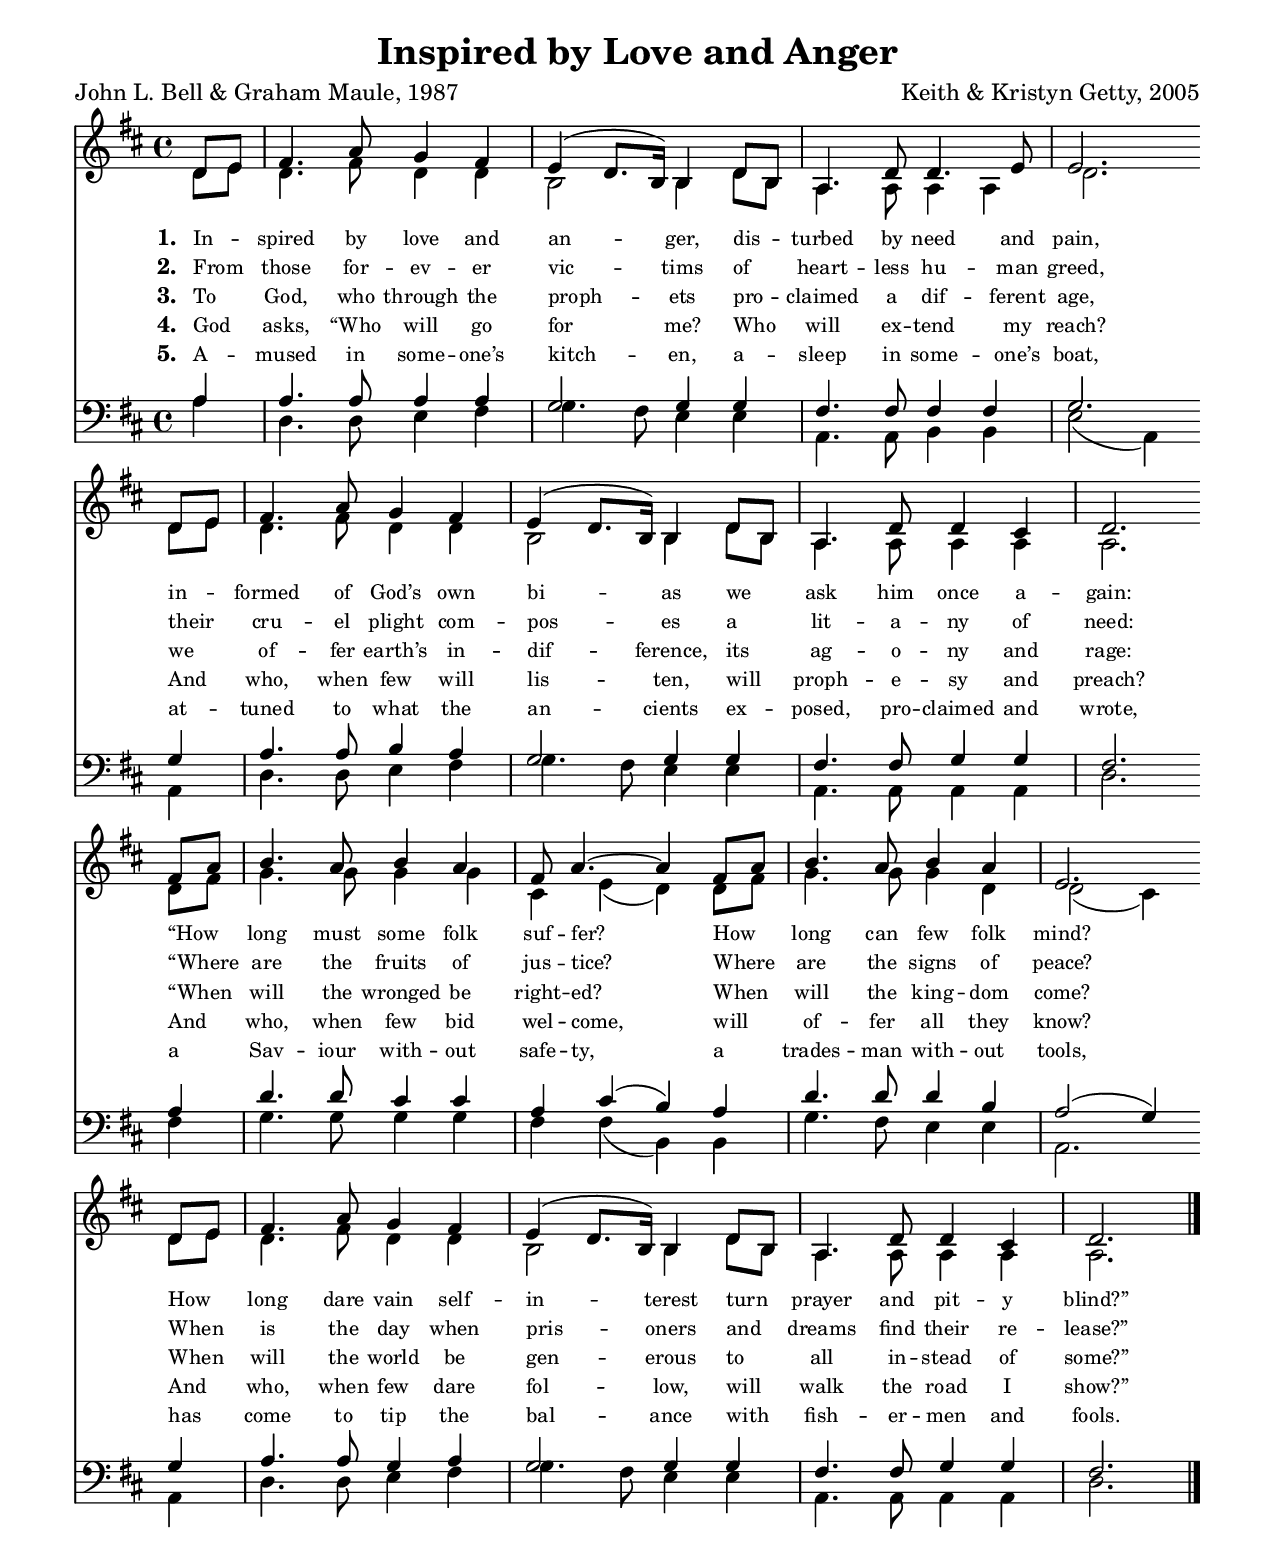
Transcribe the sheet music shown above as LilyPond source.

\include "hymn.ily"

\header
{
  title = "Inspired by Love and Anger"
  poet = "John L. Bell & Graham Maule, 1987"
  composer = "Keith & Kristyn Getty, 2005"
  % tune = "Beneath the Cross"
  % meter = "7.6.7.6 D"
}

global =
{
  \time 4/4
  \key d \major
}

stanzas = <<
  \new Lyrics \lyricsto "sopranos" {
    \set stanza = "1. "

    In -- _ spired by love and an -- ger, dis -- _ turbed by need and pain,
    in -- _ formed of God’s own bi -- as we _ ask him once a -- gain:
    “How _ long must some folk suf -- fer? How _ long can few folk mind?
    How _ long dare vain self -- in -- terest turn _ prayer and pit -- y blind?”
  }

  \new Lyrics \lyricsto "sopranos" {
    \set stanza = "2. "

    From _ those for -- ev -- er vic -- tims of _ heart -- less hu -- man greed,
    their _ cru -- el plight com -- pos -- es a _ lit -- a -- ny of need:
    “Where _ are the fruits of jus -- tice? Where _ are the signs of peace?
    When _ is the day when pris -- oners and _ dreams find their re -- lease?”
  }

  \new Lyrics \lyricsto "sopranos" {
    \set stanza = "3. "

    To _ God, who through the proph -- ets pro -- _ claimed a dif -- ferent age,
    we _ of -- fer earth’s in -- dif -- ference, its _ ag -- o -- ny and rage:
    “When _ will the wronged be right -- ed? When _ will the king -- dom come?
    When _ will the world be gen -- erous to _ all in -- stead of some?”
  }

  \new Lyrics \lyricsto "sopranos" {
    \set stanza = "4. "

    God _ asks, “Who will go for me? Who _ will ex -- tend my reach?
    And _ who, when few will lis -- ten, will _ proph -- e -- sy and preach?
    And _ who, when few bid wel -- come, will _ of -- fer all they know?
    And _ who, when few dare fol -- low, will _ walk the road I show?”
  }

  \new Lyrics \lyricsto "sopranos" {
    \set stanza = "5. "

    A -- _ mused in some -- one’s kitch -- en, a -- _ sleep in some -- one’s boat,
    at -- _ tuned to what the an -- cients ex -- _ posed, pro -- claimed and wrote,
    a _ Sav -- iour with -- out safe -- ty, a _ trades -- man with -- out tools,
    has _ come to tip the bal -- ance with _ fish -- er -- men and fools.
  }
>>

soprano = \relative c' {
  \partial 4

  d8 e
  fis4. a8 g4 fis
  e( d8. b16) b4 d8 b
  a4. d8 d4. e8
  e2.

  \linebreak

  d8 e
  fis4. a8 g4 fis
  e( d8. b16) b4 d8 b
  a4. d8 d4 cis4
  d2.

  \linebreak

  fis8 a
  b4. a8 b4 a
  fis8 a4.~ a4 fis8 a
  b4. a8 b4 a
  e2.

  \linebreak

  d8 e
  fis4. a8 g4 fis
  e( d8. b16) b4 d8 b
  a4. d8 d4 cis4
  d2.

  \bar "|."
}

alto = \relative c' {
  d8 e
  d4. fis8 d4 d
  b2 b4 d8 b
  a4. a8 a4 a
  d2.

  d8 e
  d4. fis8 d4 d
  b2 b4 d8 b
  a4. a8 a4 a
  a2.

  d8 fis
  g4. g8 g4 g
  cis, e( d) d8 fis
  g4. g8 g4 d
  d2( cis4)

  d8 e
  d4. fis8 d4 d
  b2 b4 d8 b
  a4. a8 a4 a
  a2.
}

tenor = \relative c {
  a'4
  a4. a8 a4 a
  g2 g4 g
  fis4. fis8 fis4 fis
  g2.

  g4
  a4. a8 b4 a
  g2 g4 g
  fis4. fis8 g4 g
  fis2.

  a4
  d4. d8 cis4 cis
  a cis( b) a
  d4. d8 d4 b
  a2( g4)

  g4
  a4. a8 g4 a
  g2 g4 g
  fis4. fis8 g4 g
  fis2.
}

bass = \relative c {
  a'4
  d,4. d8 e4 fis
  g4. fis8 e4 e
  a,4. a8 b4 b
  e2( a,4)

  a4
  d4. d8 e4 fis
  g4. fis8 e4 e
  a,4. a8 a4 a
  d2.

  fis4
  g4. g8 g4 g
  fis fis( b,) b
  g'4. fis8 e4 e
  a,2.

  a4
  d4. d8 e4 fis
  g4. fis8 e4 e
  a,4. a8 a4 a
  d2.
}

\include "hymn-template.ily"
